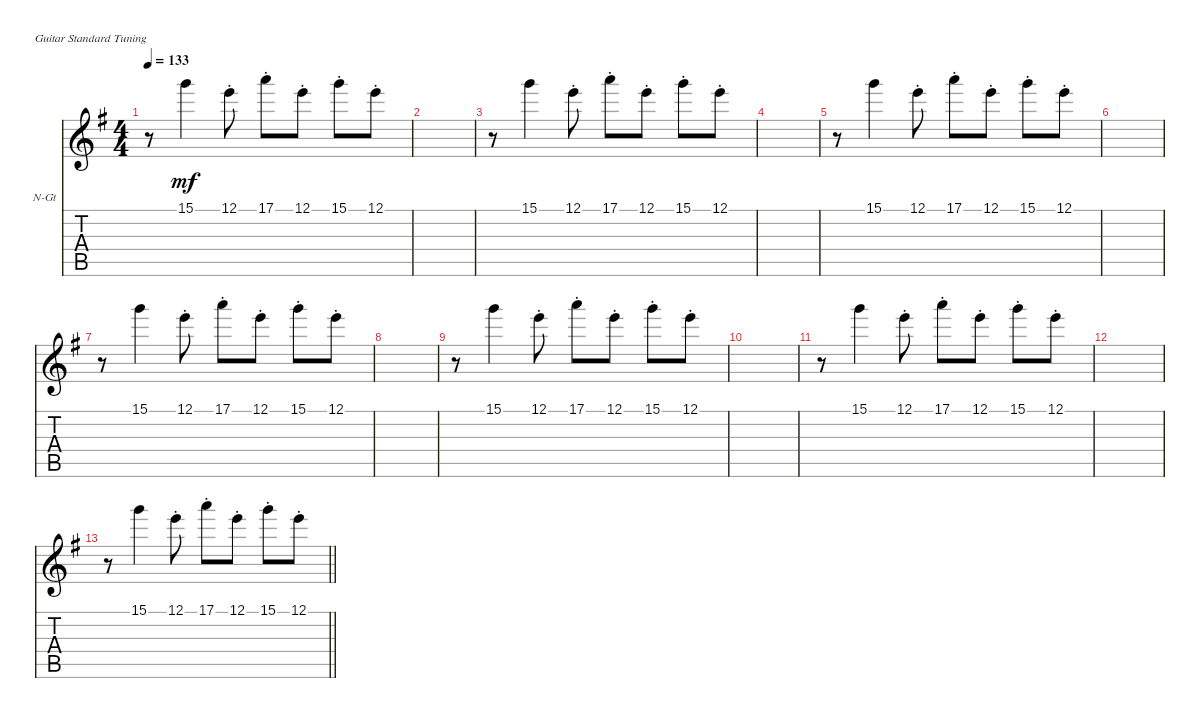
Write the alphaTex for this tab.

\defaultSystemsLayout 4
\bracketExtendMode nobrackets
\firstSystemTrackNameOrientation horizontal
\otherSystemsTrackNameOrientation horizontal
\track ("орган" "N-Gt") {instrument acousticguitarnylon}
\staff {score tabs}
\tuning (E4 B3 G3 D3 A2 E2)
\ts (4 4)
\tempo 133
\clef g2
\scale
0.333333
\ks eminor
r.8{dy mf} 15.1.4 12.1{st}.8 17.1{st}.8 12.1{st}.8 15.1{st}.8 12.1{st}.8 |
\scale
0.333333 |
\scale
0.333333 r.8 15.1.4 12.1{st}.8 17.1{st}.8 12.1{st}.8 15.1{st}.8 12.1{st}.8 |
\scale
0.333333 |
\scale
0.333333 r.8 15.1.4 12.1{st}.8 17.1{st}.8 12.1{st}.8 15.1{st}.8 12.1{st}.8 |
\scale
0.333333 |
\scale
0.333333 r.8 15.1.4 12.1{st}.8 17.1{st}.8 12.1{st}.8 15.1{st}.8 12.1{st}.8 |
\scale
0.333333 |
\scale
0.333333 r.8 15.1.4 12.1{st}.8 17.1{st}.8 12.1{st}.8 15.1{st}.8 12.1{st}.8 |
\scale
0.333333 |
\scale
0.333333 r.8 15.1.4 12.1{st}.8 17.1{st}.8 12.1{st}.8 15.1{st}.8 12.1{st}.8 |
\scale
0.333333 |
\scale
0.333333
\barLineRight lightlight
r.8 15.1.4 12.1{st}.8 17.1{st}.8 12.1{st}.8 15.1{st}.8 12.1{st}.8 |
\scale
0.333333 |
\scale
0.333333 |
\scale
0.333333
